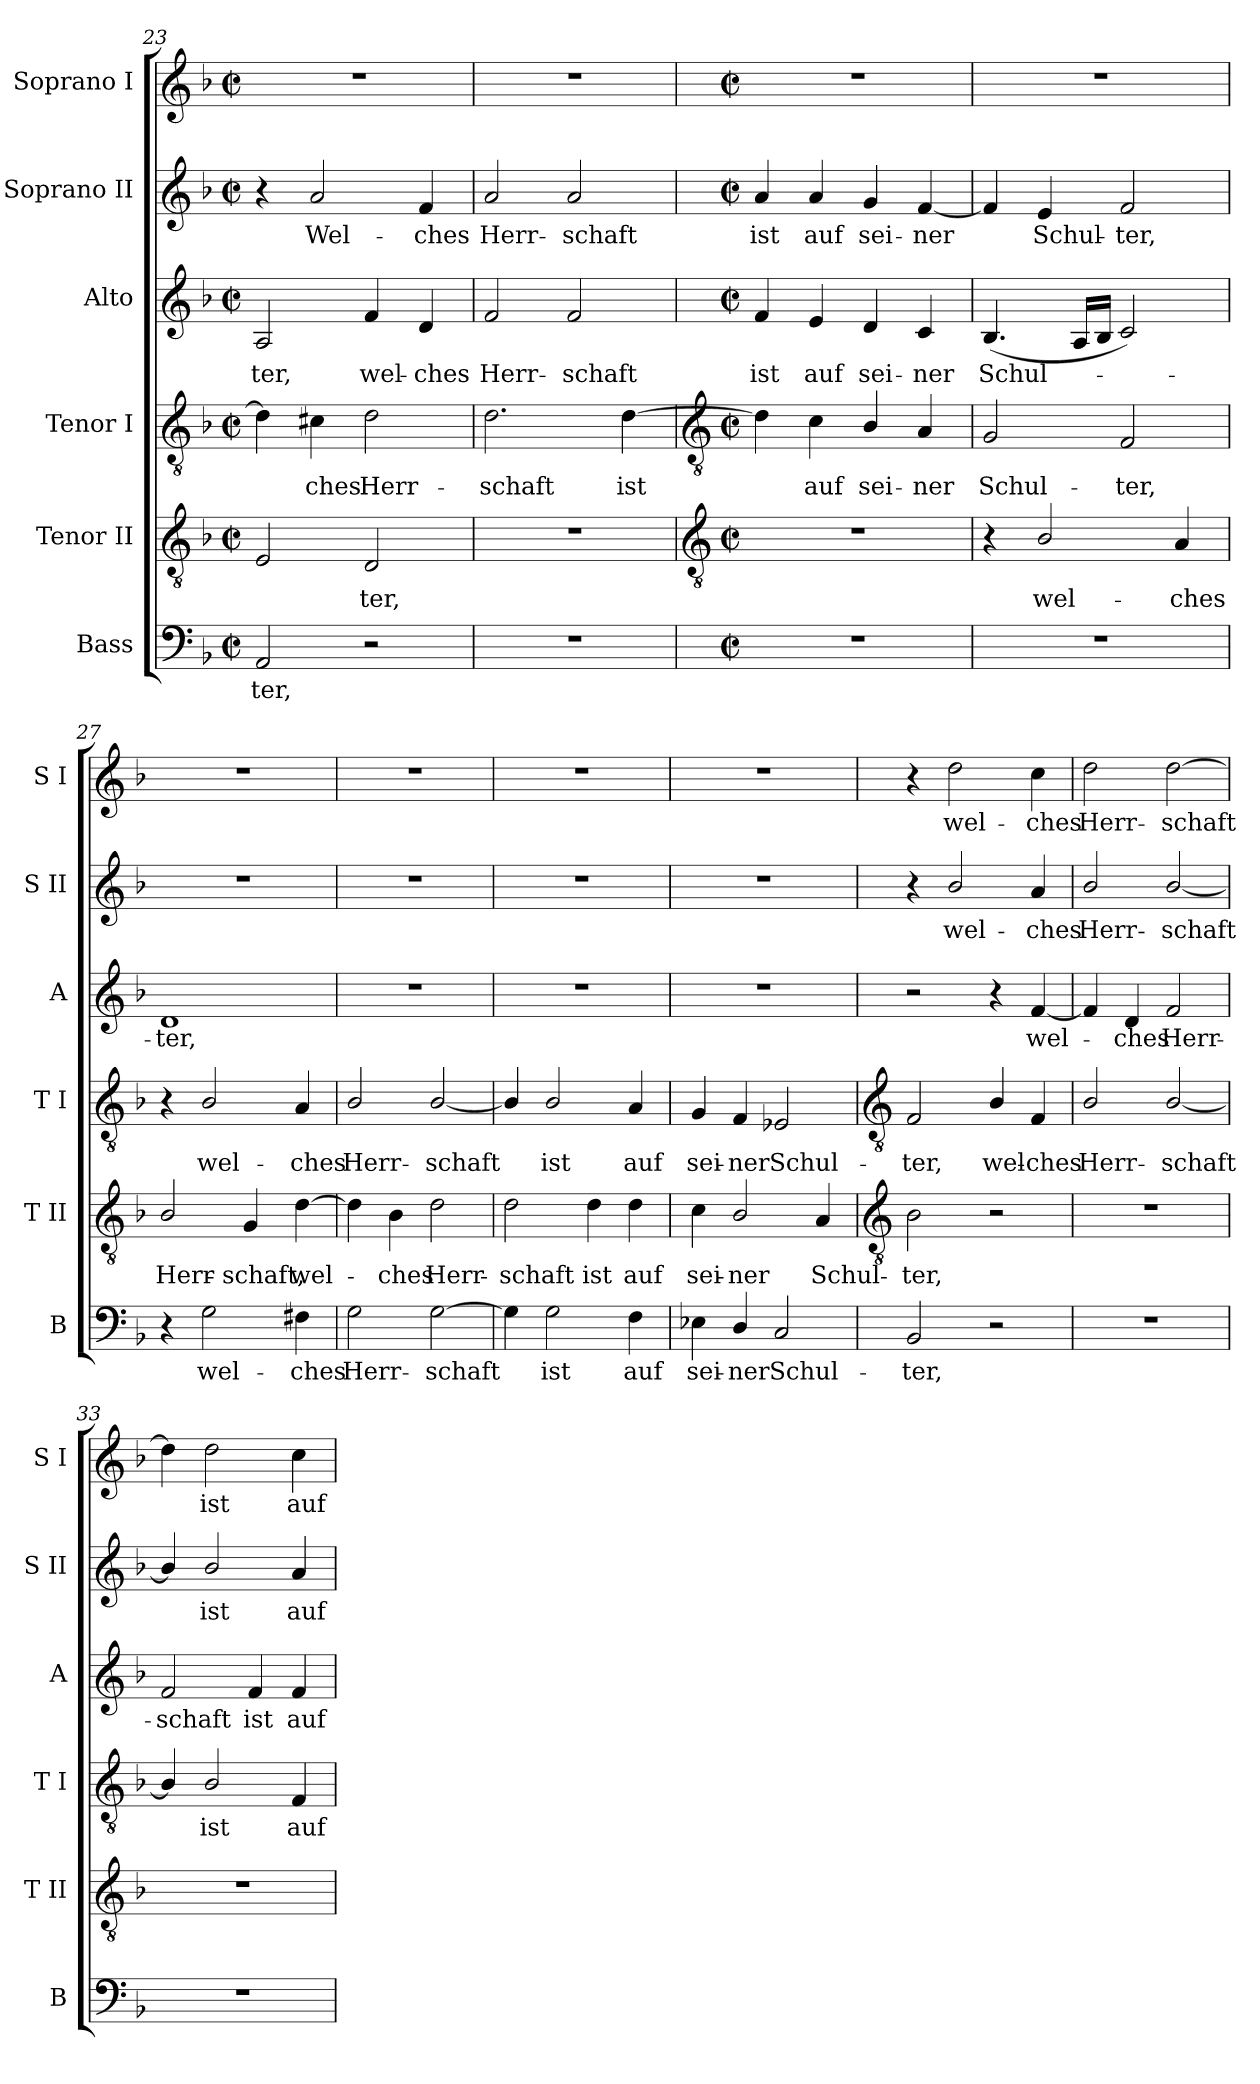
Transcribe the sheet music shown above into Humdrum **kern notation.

**kern	**text	**kern	**text	**kern	**text	**kern	**text	**kern	**text	**kern	**text
*part6	*part6	*part5	*part5	*part4	*part4	*part3	*part3	*part2	*part2	*part1	*part1
*staff6	*staff6	*staff5	*staff5	*staff4	*staff4	*staff3	*staff3	*staff2	*staff2	*staff1	*staff1
*I"Bass	*	*I"Tenor II	*	*I"Tenor I	*	*I"Alto	*	*I"Soprano II	*	*I"Soprano I	*
*I'B	*	*I'T II	*	*I'T I	*	*I'A	*	*I'S II	*	*I'S I	*
*clefF4	*	*clefGv2	*	*clefGv2	*	*clefG2	*	*clefG2	*	*clefG2	*
*k[b-]	*	*k[b-]	*	*k[b-]	*	*k[b-]	*	*k[b-]	*	*k[b-]	*
*F:	*	*F:	*	*F:	*	*F:	*	*F:	*	*F:	*
*M2/2	*	*M2/2	*	*M2/2	*	*M2/2	*	*M2/2	*	*M2/2	*
*met(c|)	*	*met(c|)	*	*met(c|)	*	*met(c|)	*	*met(c|)	*	*met(c|)	*
=23	=23	=23	=23	=23	=23	=23	=23	=23	=23	=23	=23
!	!LO:LY:b	!	!	!	!	!	!LO:LY:b	!	!	!	!
2AA	-ter,	2E	.	4d]	.	2A	-ter,	4r	.	1r	.
!	!	!	!	!	!LO:LY:b	!	!	!	!LO:LY:b	!	!
.	.	.	.	4c#X	ches	.	.	2a	Wel-	.	.
!	!	!	!LO:LY:b	!	!LO:LY:b	!	!LO:LY:b	!	!	!	!
2r	.	2D	ter,	2d	Herr-	4f	wel-	.	.	.	.
!	!	!	!	!	!	!	!LO:LY:b	!	!LO:LY:b	!	!
.	.	.	.	.	.	4d	-ches	4f	-ches	.	.
=24	=24	=24	=24	=24	=24	=24	=24	=24	=24	=24	=24
!	!	!	!	!	!LO:LY:b	!	!LO:LY:b	!	!LO:LY:b	!	!
1r	.	1r	.	2.d	-schaft	2f	Herr-	2a	Herr-	1r	.
!	!	!	!	!	!	!	!LO:LY:b	!	!LO:LY:b	!	!
.	.	.	.	.	.	2f	-schaft	2a	-schaft	.	.
!	!	!	!	!	!LO:LY:b	!	!	!	!	!	!
.	.	.	.	[4d	ist	.	.	.	.	.	.
!!LO:LB:g=z
=25	=25	=25	=25	=25	=25	=25	=25	=25	=25	=25	=25
*	*	*clefGv2	*	*clefGv2	*	*	*	*	*	*	*
*M2/2	*	*M2/2	*	*M2/2	*	*M2/2	*	*M2/2	*	*M2/2	*
*met(c|)	*	*met(c|)	*	*met(c|)	*	*met(c|)	*	*met(c|)	*	*met(c|)	*
!	!	!	!	!	!	!	!LO:LY:b	!	!LO:LY:b	!	!
1r	.	1r	.	4d]	.	4f	ist	4a	ist	1r	.
!	!	!	!	!	!LO:LY:b	!	!LO:LY:b	!	!LO:LY:b	!	!
.	.	.	.	4c	auf	4e	auf	4a	auf	.	.
!	!	!	!	!	!LO:LY:b	!	!LO:LY:b	!	!LO:LY:b	!	!
.	.	.	.	4B-/	sei-	4d	sei-	4g	sei-	.	.
!	!	!	!	!	!LO:LY:b	!	!LO:LY:b	!	!LO:LY:b	!	!
.	.	.	.	4A	-ner	4c	-ner	[4f	-ner	.	.
=26	=26	=26	=26	=26	=26	=26	=26	=26	=26	=26	=26
!	!	!	!	!	!LO:LY:b	!	!LO:LY:b	!	!	!	!
1r	.	4r	.	2G	Schul-	(<4.B-	Schul-	4f]	.	1r	.
!	!	!	!LO:LY:b	!	!	!	!	!	!LO:LY:b	!	!
.	.	2B-/	wel-	.	.	.	.	4e	Schul-	.	.
.	.	.	.	.	.	16ALL	.	.	.	.	.
.	.	.	.	.	.	16B-JJ	.	.	.	.	.
!	!	!	!	!	!LO:LY:b	!	!	!	!LO:LY:b	!	!
.	.	.	.	2F	-ter,	2c)	.	2f	-ter,	.	.
!	!	!	!LO:LY:b	!	!	!	!	!	!	!	!
.	.	4A	-ches	.	.	.	.	.	.	.	.
=27	=27	=27	=27	=27	=27	=27	=27	=27	=27	=27	=27
!	!	!	!LO:LY:b	!	!	!	!LO:LY:b	!	!	!	!
4r	.	2B-/	Herr-	4r	.	1d	ter,	1r	.	1r	.
!	!LO:LY:b	!	!	!	!LO:LY:b	!	!	!	!	!	!
2G	wel-	.	.	2B-/	wel-	.	.	.	.	.	.
!	!	!	!LO:LY:b	!	!	!	!	!	!	!	!
.	.	4G	-schaft,	.	.	.	.	.	.	.	.
!	!LO:LY:b	!	!LO:LY:b	!	!LO:LY:b	!	!	!	!	!	!
4F#X	-ches	[4d	wel-	4A	-ches	.	.	.	.	.	.
=28	=28	=28	=28	=28	=28	=28	=28	=28	=28	=28	=28
!	!LO:LY:b	!	!	!	!LO:LY:b	!	!	!	!	!	!
2G	Herr-	4d]	.	2B-/	Herr-	1r	.	1r	.	1r	.
!	!	!	!LO:LY:b	!	!	!	!	!	!	!	!
.	.	4B-	ches	.	.	.	.	.	.	.	.
!	!LO:LY:b	!	!LO:LY:b	!	!LO:LY:b	!	!	!	!	!	!
[2G	-schaft	2d	Herr-	[2B-/	-schaft	.	.	.	.	.	.
=29	=29	=29	=29	=29	=29	=29	=29	=29	=29	=29	=29
!	!	!	!LO:LY:b	!	!	!	!	!	!	!	!
4G]	.	2d	-schaft	4B-/]	.	1r	.	1r	.	1r	.
!	!LO:LY:b	!	!	!	!LO:LY:b	!	!	!	!	!	!
2G	ist	.	.	2B-/	ist	.	.	.	.	.	.
!	!	!	!LO:LY:b	!	!	!	!	!	!	!	!
.	.	4d	ist	.	.	.	.	.	.	.	.
!	!LO:LY:b	!	!LO:LY:b	!	!LO:LY:b	!	!	!	!	!	!
4F	auf	4d	auf	4A	auf	.	.	.	.	.	.
=30	=30	=30	=30	=30	=30	=30	=30	=30	=30	=30	=30
!	!LO:LY:b	!	!LO:LY:b	!	!LO:LY:b	!	!	!	!	!	!
4E-X	sei-	4c	sei-	4G	sei-	1r	.	1r	.	1r	.
!	!LO:LY:b	!	!LO:LY:b	!	!LO:LY:b	!	!	!	!	!	!
4D/	-ner	2B-/	-ner	4F	-ner	.	.	.	.	.	.
!	!LO:LY:b	!	!	!	!LO:LY:b	!	!	!	!	!	!
2C	Schul-	.	.	2E-X	Schul-	.	.	.	.	.	.
!	!	!	!LO:LY:b	!	!	!	!	!	!	!	!
.	.	4A	Schul-	.	.	.	.	.	.	.	.
!!LO:LB:g=z
=31	=31	=31	=31	=31	=31	=31	=31	=31	=31	=31	=31
*	*	*clefGv2	*	*clefGv2	*	*	*	*	*	*	*
!	!LO:LY:b	!	!LO:LY:b	!	!LO:LY:b	!	!	!	!	!	!
2BB-	-ter,	2B-	-ter,	2F	-ter,	2r	.	4r	.	4r	.
!	!	!	!	!	!	!	!	!	!LO:LY:b	!	!LO:LY:b
.	.	.	.	.	.	.	.	2b-/	wel-	2dd	wel-
!	!	!	!	!	!LO:LY:b	!	!	!	!	!	!
2r	.	2r	.	4B-/	wel-	4r	.	.	.	.	.
!	!	!	!	!	!LO:LY:b	!	!LO:LY:b	!	!LO:LY:b	!	!LO:LY:b
.	.	.	.	4F	-ches	[4f	wel-	4a	-ches	4cc	-ches
=32	=32	=32	=32	=32	=32	=32	=32	=32	=32	=32	=32
!	!	!	!	!	!LO:LY:b	!	!	!	!LO:LY:b	!	!LO:LY:b
1r	.	1r	.	2B-/	Herr-	4f]	.	2b-/	Herr-	2dd	Herr-
!	!	!	!	!	!	!	!LO:LY:b	!	!	!	!
.	.	.	.	.	.	4d	ches	.	.	.	.
!	!	!	!	!	!LO:LY:b	!	!LO:LY:b	!	!LO:LY:b	!	!LO:LY:b
.	.	.	.	[2B-/	-schaft	2f	Herr-	[2b-/	-schaft	[2dd	-schaft
=33	=33	=33	=33	=33	=33	=33	=33	=33	=33	=33	=33
!	!	!	!	!	!	!	!LO:LY:b	!	!	!	!
1r	.	1r	.	4B-/]	.	2f	-schaft	4b-/]	.	4dd]	.
!	!	!	!	!	!LO:LY:b	!	!	!	!LO:LY:b	!	!LO:LY:b
.	.	.	.	2B-/	ist	.	.	2b-/	ist	2dd	ist
!	!	!	!	!	!	!	!LO:LY:b	!	!	!	!
.	.	.	.	.	.	4f	ist	.	.	.	.
!	!	!	!	!	!LO:LY:b	!	!LO:LY:b	!	!LO:LY:b	!	!LO:LY:b
.	.	.	.	4F	auf	4f	auf	4a	auf	4cc	auf
=	=	=	=	=	=	=	=	=	=	=	=
*-	*-	*-	*-	*-	*-	*-	*-	*-	*-	*-	*-
